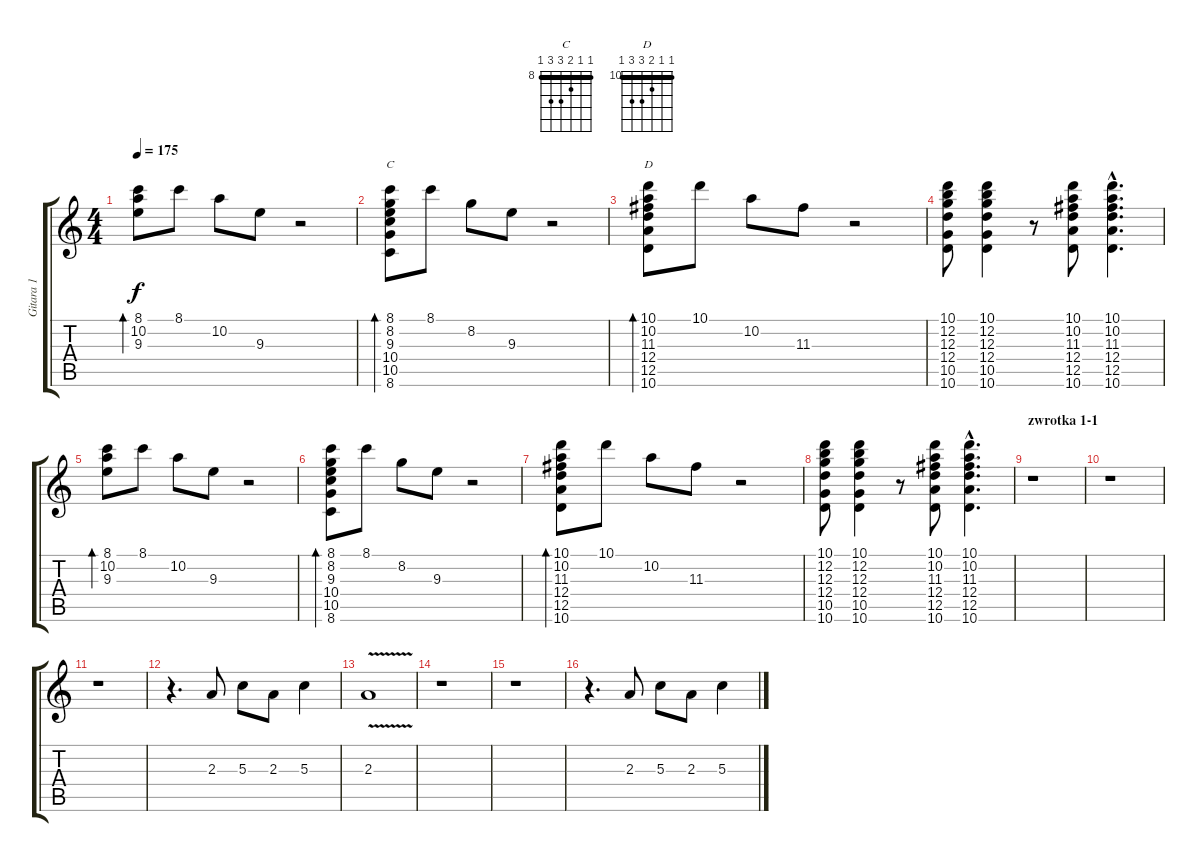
\track ("Gitara 1" "Gitara 1") {instrument overdrivenguitar}
\staff {score tabs}
\tuning (E4 B3 G3 D3 A2 E2) {hide}
\chord ("C" 8 8 9 10 10 8) {firstfret 8 barre 8}
\chord ("D" 10 10 11 12 12 10) {firstfret 10 barre 10}
\ts (4 4)
\tempo 175
\clef g2
\ks c
(8.1 10.2 9.3).8{bd 480 dy f instrument electricguitarclean} 8.1.8 10.2.8 9.3.8 r.2 |
(8.1 8.2 9.3 10.4 10.5 8.6).8{bd 240 ch "C"} 8.1.8 8.2.8 9.3.8 r.2 |
(10.1 10.2 11.3 12.4 12.5 10.6).8{bd 240 ch "D"} 10.1.8 10.2.8 11.3.8 r.2 |
(10.1 12.2 12.3 12.4 10.5 10.6).8 (10.1 12.2 12.3 12.4 10.5 10.6).4 r.8 (10.1 10.2 11.3 12.4 12.5 10.6).8 (10.1{hac} 10.2{hac} 11.3{hac} 12.4{hac} 12.5{hac} 10.6{hac}).4{d} |
(8.1 10.2 9.3).8{bd 480} 8.1.8 10.2.8 9.3.8 r.2 |
(8.1 8.2 9.3 10.4 10.5 8.6).8{bd 240} 8.1.8 8.2.8 9.3.8 r.2 |
(10.1 10.2 11.3 12.4 12.5 10.6).8{bd 240} 10.1.8 10.2.8 11.3.8 r.2 |
(10.1 12.2 12.3 12.4 10.5 10.6).8 (10.1 12.2 12.3 12.4 10.5 10.6).4 r.8 (10.1 10.2 11.3 12.4 12.5 10.6).8 (10.1{hac} 10.2{hac} 11.3{hac} 12.4{hac} 12.5{hac} 10.6{hac}).4{d} |
\section ("" "zwrotka 1-1")
r.1 |
r.1 |
r.1 |
r.4{d instrument overdrivenguitar} 2.3.8 5.3.8 2.3.8 5.3.4 |
2.3{v}.1 |
r.1 |
r.1 |
r.4{d} 2.3.8 5.3.8 2.3.8 5.3.4
